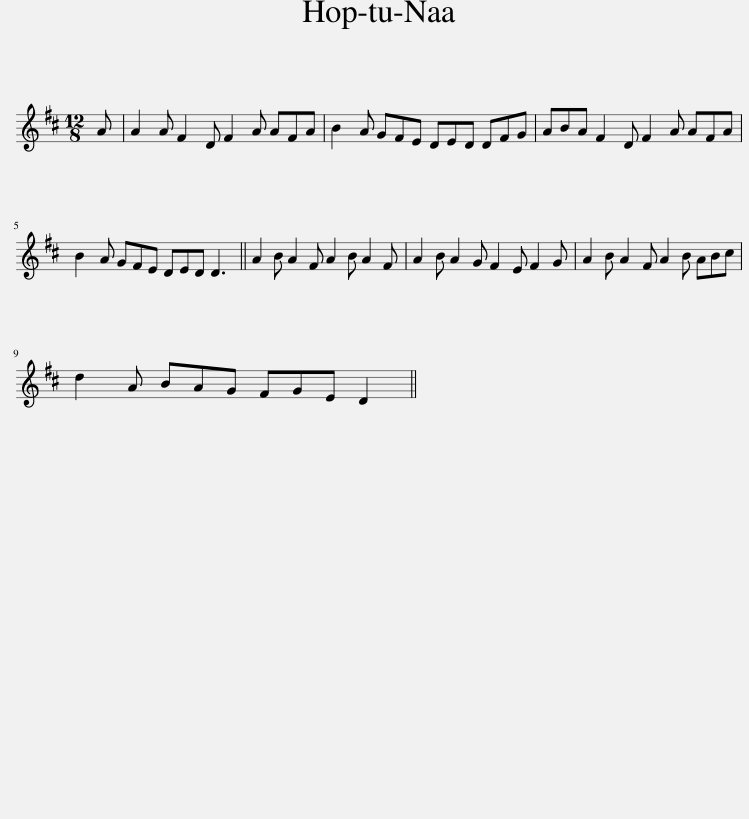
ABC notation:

X:1
L:1/8
M:12/8
I:linebreak $
K:D
V:1 treble
V:1
 A | A2 A F2 D F2 A AFA | B2 A GFE DED DFG | ABA F2 D F2 A AFA |$ B2 A GFE DED D3 || %5
 A2 B A2 F A2 B A2 F | A2 B A2 G F2 E F2 G | A2 B A2 F A2 B ABc |$ d2 A BAG FGE D2 || %9
